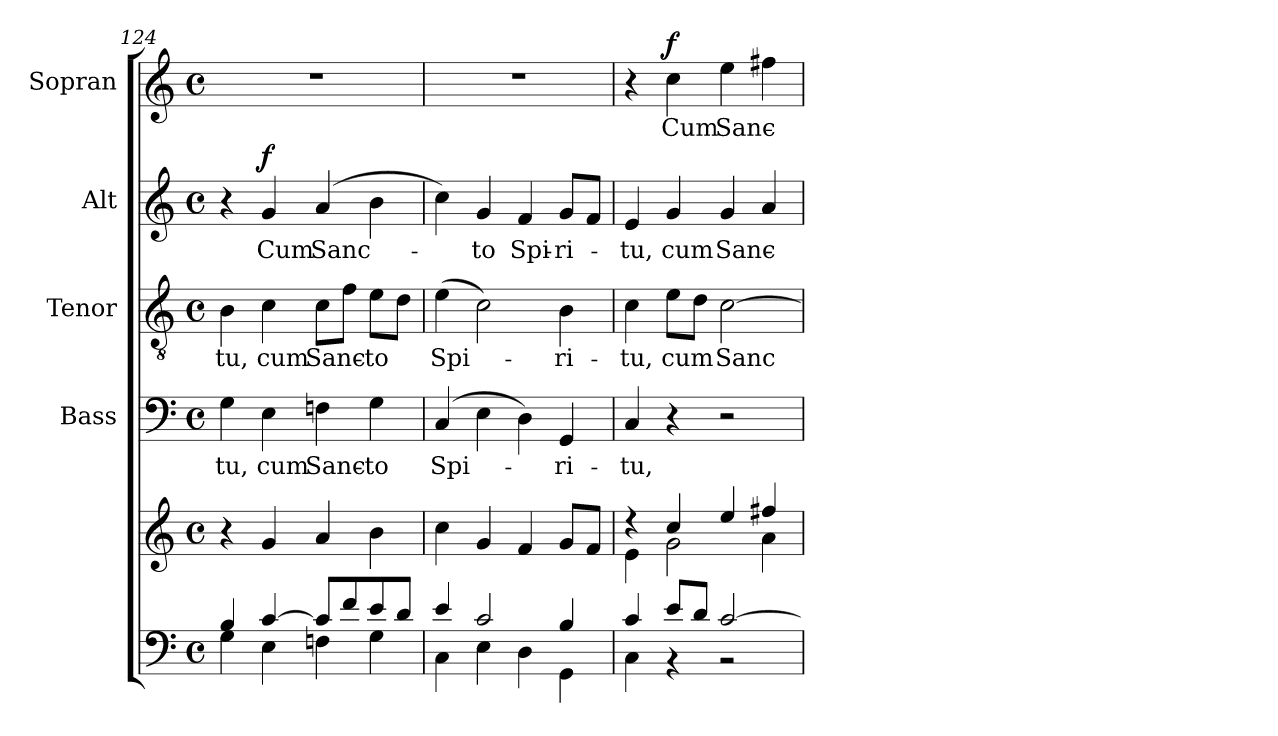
**kern	**kern	**kern	**text	**kern	**text	**kern	**text	**dynam	**kern	**text	**dynam
*part5	*part5	*part4	*part4	*part3	*part3	*part2	*part2	*part2	*part1	*part1	*part1
*staff6	*staff5	*staff4	*staff4	*staff3	*staff3	*staff2	*staff2	*staff2	*staff1	*staff1	*staff1
*	*	*I"Bass	*	*I"Tenor	*	*I"Alt	*	*	*I"Sopran	*	*
*	*	*I'B.	*	*I'T.	*	*I'A.	*	*	*I'S.	*	*
*clefF4	*clefG2	*clefF4	*	*clefGv2	*	*clefG2	*	*	*clefG2	*	*
*k[]	*k[]	*k[]	*	*k[]	*	*k[]	*	*	*k[]	*	*
*C:	*C:	*C:	*	*C:	*	*C:	*	*	*C:	*	*
*M4/4	*M4/4	*M4/4	*	*M4/4	*	*M4/4	*	*	*M4/4	*	*
*met(c)	*met(c)	*met(c)	*	*met(c)	*	*met(c)	*	*	*met(c)	*	*
=124	=124	=124	=124	=124	=124	=124	=124	=124	=124	=124	=124
*^	*	*	*	*	*	*	*	*	*	*	*
!	!	!	!	!LO:LY:b	!	!LO:LY:b	!	!	!	!	!	!
4B/	4G\	4r	4G\	-tu,	4B\	-tu,	4r	.	.	1r	.	.
!	!	!	!	!LO:LY:b	!	!LO:LY:b	!	!LO:LY:b	!LO:DY:a	!	!	!
[>4c/	4E\	4g/	4E\	cum	4c\	cum	4g/	Cum	f	.	.	.
!	!	!	!	!LO:LY:b	!	!LO:LY:b	!	!LO:LY:b	!	!	!	!
8c/L]	4Fn\	4a/	4Fn\	Sanc-	8c\L	Sanc-	(4a/	Sanc-	.	.	.	.
8f/	.	.	.	.	8f\J	.	.	.	.	.	.	.
!	!	!	!	!LO:LY:b	!	!LO:LY:b	!	!	!	!	!	!
8e/	4G\	4b\	4G\	-to	8e\L	-to	4b\	.	.	.	.	.
8d/J	.	.	.	.	8d\J	.	.	.	.	.	.	.
=125	=125	=125	=125	=125	=125	=125	=125	=125	=125	=125	=125	=125
!	!	!	!	!LO:LY:b	!	!LO:LY:b	!	!	!	!	!	!
4e/	4C\	4cc\	(4C/	Spi-	(>4e\	Spi-	4cc\)	.	.	1r	.	.
!	!	!	!	!	!	!	!	!LO:LY:b	!	!	!	!
2c/	4E\	4g/	4E\	.	2c\)	.	4g/	-to	.	.	.	.
!	!	!	!	!	!	!	!	!LO:LY:b	!	!	!	!
.	4D\	4f/	4D\)	.	.	.	4f/	Spi-	.	.	.	.
!	!	!	!	!LO:LY:b	!	!LO:LY:b	!	!LO:LY:b	!	!	!	!
4B/	4GG\	8g/L	4GG/	-ri-	4B\	-ri-	8g/L	-ri-	.	.	.	.
.	.	8f/J	.	.	.	.	8f/J	.	.	.	.	.
!!LO:PB:g=z
=126	=126	=126	=126	=126	=126	=126	=126	=126	=126	=126	=126	=126
*	*	*^	*	*	*	*	*	*	*	*	*	*
!	!	!	!	!	!LO:LY:b	!	!LO:LY:b	!	!LO:LY:b	!	!	!	!
4c/	4C\	4rdd	4e\	4C/	-tu,	4c\	-tu,	4e/	-tu,	.	4r	.	.
!	!	!	!	!	!	!	!LO:LY:b	!	!LO:LY:b	!	!	!LO:LY:b	!LO:DY:a
8e/L	4rBB	4cc/	2g\	4r	.	8e\L	cum	4g/	cum	.	4cc\	Cum	f
8d/J	.	.	.	.	.	8d\J	.	.	.	.	.	.	.
!	!	!	!	!	!	!	!LO:LY:b	!	!LO:LY:b	!	!	!LO:LY:b	!
[>2c/	2rBB	4ee/	.	2r	.	[2c\	Sanc-	4g/	Sanc-	.	4ee\	Sanc-	.
.	.	4ff#X/	4a\	.	.	.	.	4a/	.	.	4ff#X\	.	.
*v	*v	*	*	*	*	*	*	*	*	*	*	*	*
*	*v	*v	*	*	*	*	*	*	*	*	*	*
=	=	=	=	=	=	=	=	=	=	=	=
*-	*-	*-	*-	*-	*-	*-	*-	*-	*-	*-	*-
